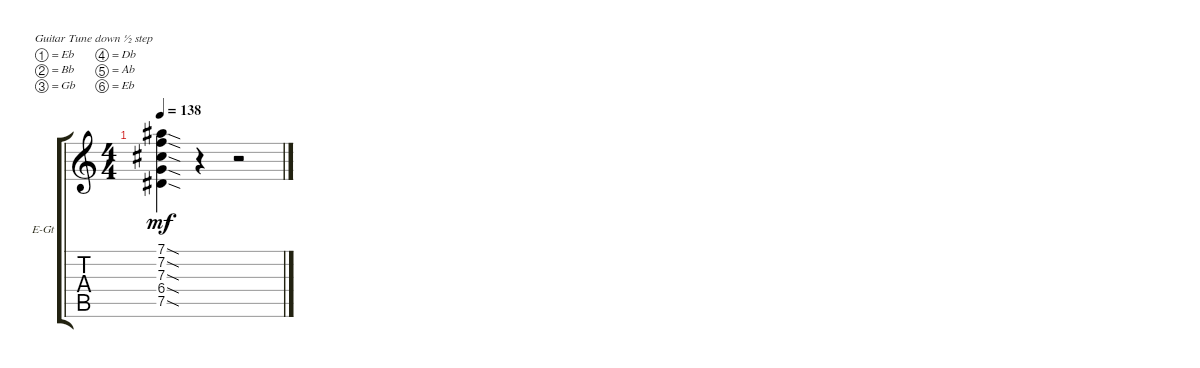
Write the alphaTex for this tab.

\bracketExtendMode groupsimilarinstruments
\firstSystemTrackNameOrientation horizontal
\otherSystemsTrackNameOrientation horizontal
\track ("Eddie Van Halen" "E-Gt") {instrument distortionguitar}
\staff {score tabs}
\tuning (Eb4 Bb3 Gb3 Db3 Ab2 Eb2)
\ts (4 4)
\tempo 138
\clef g2
\ks c
(7.1{sod} 7.2{sod} 7.3{sod} 6.4{sod} 7.5{sod}).4{dy mf} r.4 r.2
